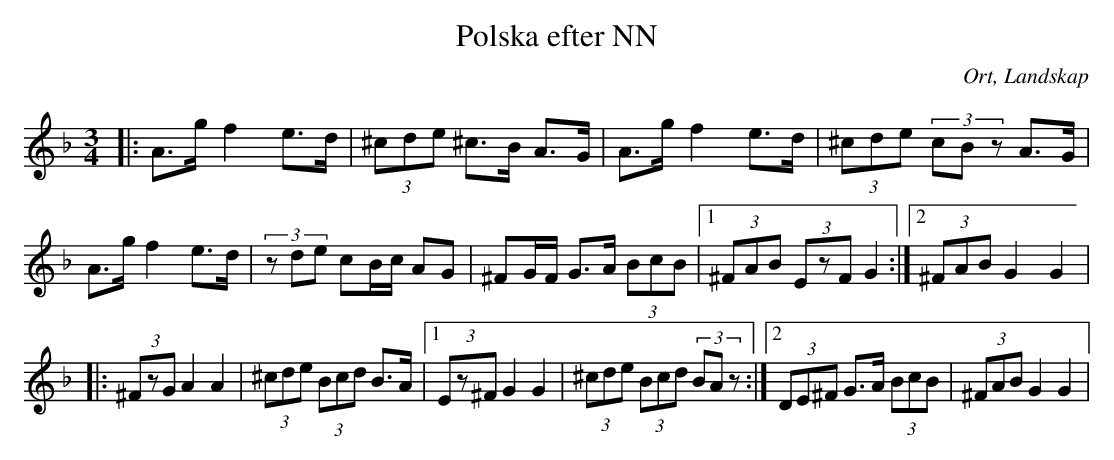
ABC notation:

X:1
T:Polska efter NN
O:Ort, Landskap
M:3/4
L:1/8
K:Dm
|: A>g f2 e>d|(3^cde ^c>B A>G|A>g f2 e>d|(3^cde (3cBz A>G|A>g f2 e>d|(3zde cB/c/ AG|^FG/F/ G>A (3BcB|1 (3^FAB (3EzF G2  :|2(3^FAB G2 G2|
|:(3^FzG A2 A2|(3^cde (3Bcd B>A|1(3Ez^F G2 G2|(3^cde (3Bcd (3BAz:|2 (3DE^F G>A (3BcB|(3^FAB G2 G2|
